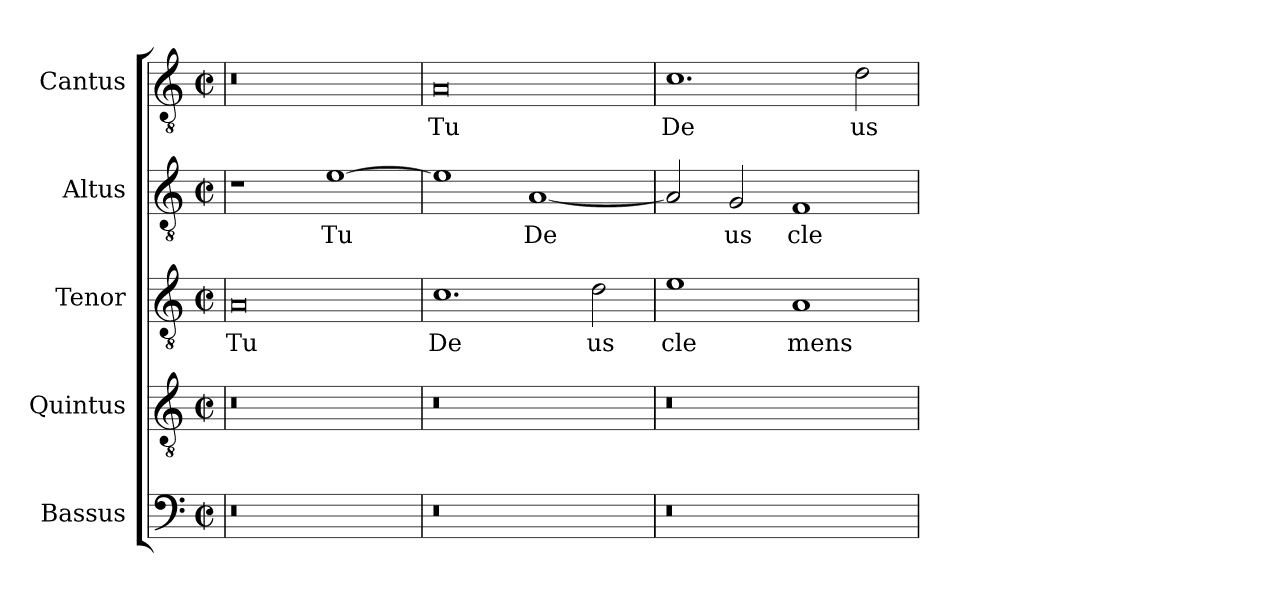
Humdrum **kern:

**kern	**kern	**kern	**text	**kern	**text	**kern	**text
*part5	*part4	*part3	*part3	*part2	*part2	*part1	*part1
*staff5	*staff4	*staff3	*staff3	*staff2	*staff2	*staff1	*staff1
*I"Bassus	*I"Quintus	*I"Tenor	*	*I"Altus	*	*I"Cantus	*
!!LO:PB:g=z
*stria5	*stria5	*stria5	*	*stria5	*	*stria5	*
*clefF4	*clefGv2	*clefGv2	*	*clefGv2	*	*clefGv2	*
*M2/2	*M2/2	*M2/2	*	*M2/2	*	*M2/2	*
*met(c|)	*met(c|)	*met(c|)	*	*met(c|)	*	*met(c|)	*
=1	=1	=1	=1!	=1	=1!	=1!	=1!
!	!	!	!LO:LY:b:cj	!	!	!	!
0r	0r	0A	Tu	1r	.	0r	.
!	!	!	!	!	!LO:LY:b:cj	!	!
.	.	.	.	[>1e	Tu	.	.
=2	=2	=2	=2	=2	=2	=2	=2
!	!	!	!LO:LY:b:cj	!	!	!	!LO:LY:b:cj
0r	0r	1.c	De	1e]	.	0A	Tu
!	!	!	!	!	!LO:LY:b:cj	!	!
.	.	.	.	[<1A	De	.	.
!	!	!	!LO:LY:b:cj	!	!	!	!
.	.	2d\	us	.	.	.	.
=3	=3	=3	=3	=3	=3	=3	=3
!	!	!	!LO:LY:b:cj	!	!	!	!LO:LY:b:cj
0r	0r	1e	cle	2A/]	.	1.c	De
!	!	!	!	!	!LO:LY:b:cj	!	!
.	.	.	.	2G/	us	.	.
!	!	!	!LO:LY:b:cj	!	!LO:LY:b:cj	!	!
.	.	1A	mens	1F	cle	.	.
!	!	!	!	!	!	!	!LO:LY:b:cj
.	.	.	.	.	.	2d\	us
=	=	=	=	=	=	=	=
*-	*-	*-	*-	*-	*-	*-	*-
